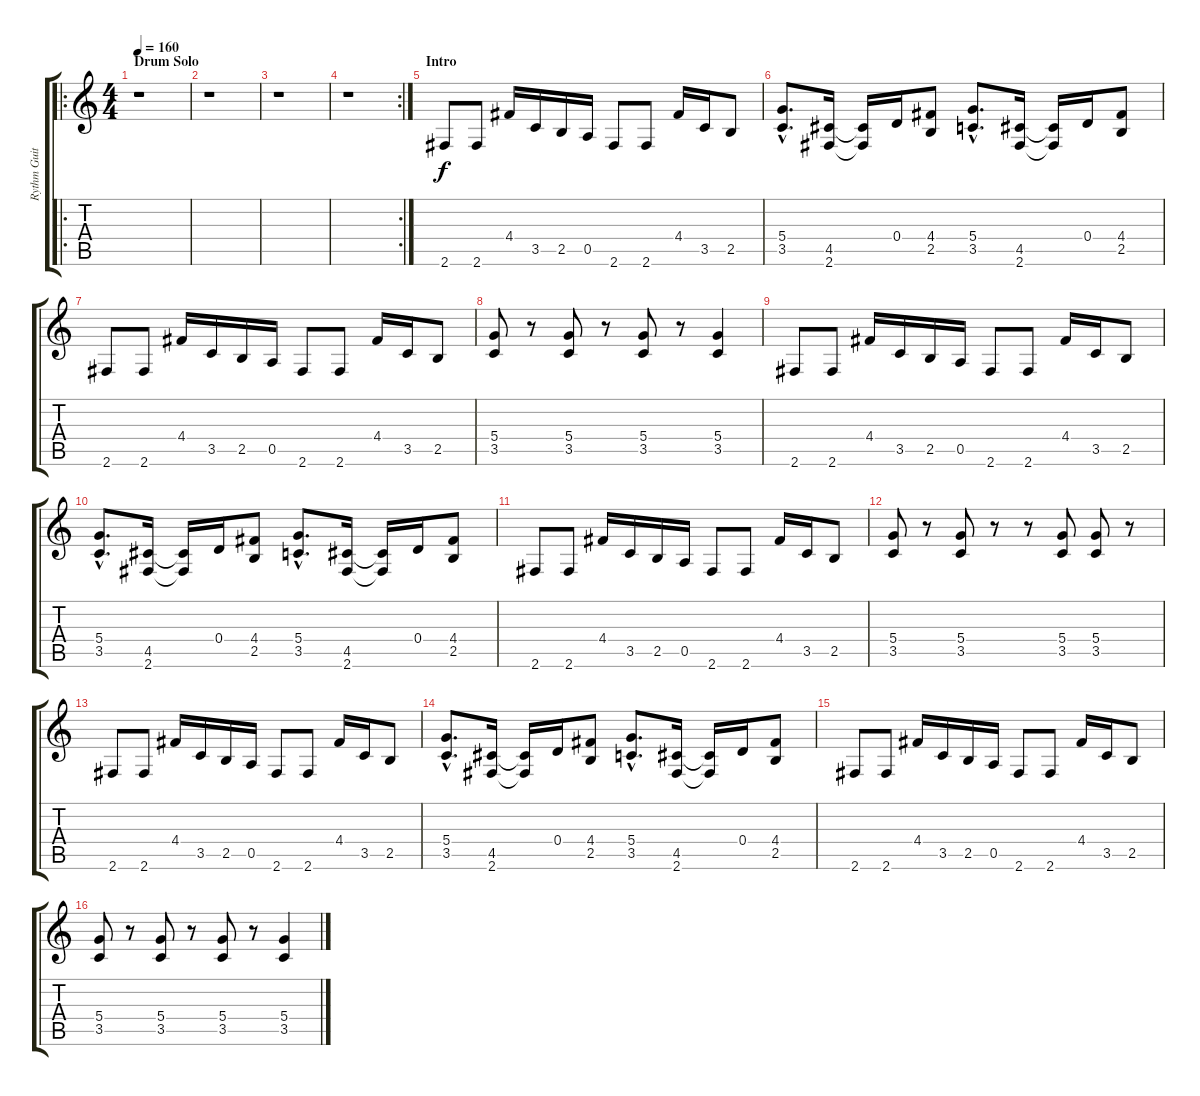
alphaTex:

\track ("Rythm Guitar (Dave Mustaine)" "Rythm Guit") {instrument distortionguitar}
\staff {score tabs}
\tuning (E4 B3 G3 D3 A2 E2) {hide}
\ro
\ts (4 4)
\section ("" "Drum Solo")
\tempo 160
\clef g2
\ks c
r.1{dy f instrument distortionguitar} |
r.1 |
r.1 |
\rc 2
r.1 |
\section ("" "Intro")
2.6.8 2.6.8 4.4.16 3.5.16 2.5.16 0.5.16 2.6.8 2.6.8 4.4.16 3.5.16 2.5.8 |
(5.4{hac} 3.5{hac}).8{d} (4.5 2.6).16 (4.5{t} 2.6{t}).16 0.4.16 (4.4 2.5).8 (5.4{hac} 3.5{hac}).8{d} (4.5 2.6).16 (4.5{t} 2.6{t}).16 0.4.16 (4.4 2.5).8 |
2.6.8 2.6.8 4.4.16 3.5.16 2.5.16 0.5.16 2.6.8 2.6.8 4.4.16 3.5.16 2.5.8 |
(5.4 3.5).8 r.8 (5.4 3.5).8 r.8 (5.4 3.5).8 r.8 (5.4 3.5).4 |
2.6.8 2.6.8 4.4.16 3.5.16 2.5.16 0.5.16 2.6.8 2.6.8 4.4.16 3.5.16 2.5.8 |
(5.4{hac} 3.5{hac}).8{d} (4.5 2.6).16 (4.5{t} 2.6{t}).16 0.4.16 (4.4 2.5).8 (5.4{hac} 3.5{hac}).8{d} (4.5 2.6).16 (4.5{t} 2.6{t}).16 0.4.16 (4.4 2.5).8 |
2.6.8 2.6.8 4.4.16 3.5.16 2.5.16 0.5.16 2.6.8 2.6.8 4.4.16 3.5.16 2.5.8 |
(5.4 3.5).8 r.8 (5.4 3.5).8 r.8 r.8 (5.4 3.5).8 (5.4 3.5).8 r.8 |
2.6.8 2.6.8 4.4.16 3.5.16 2.5.16 0.5.16 2.6.8 2.6.8 4.4.16 3.5.16 2.5.8 |
(5.4{hac} 3.5{hac}).8{d} (4.5 2.6).16 (4.5{t} 2.6{t}).16 0.4.16 (4.4 2.5).8 (5.4{hac} 3.5{hac}).8{d} (4.5 2.6).16 (4.5{t} 2.6{t}).16 0.4.16 (4.4 2.5).8 |
2.6.8 2.6.8 4.4.16 3.5.16 2.5.16 0.5.16 2.6.8 2.6.8 4.4.16 3.5.16 2.5.8 |
(5.4 3.5).8 r.8 (5.4 3.5).8 r.8 (5.4 3.5).8 r.8 (5.4 3.5).4
